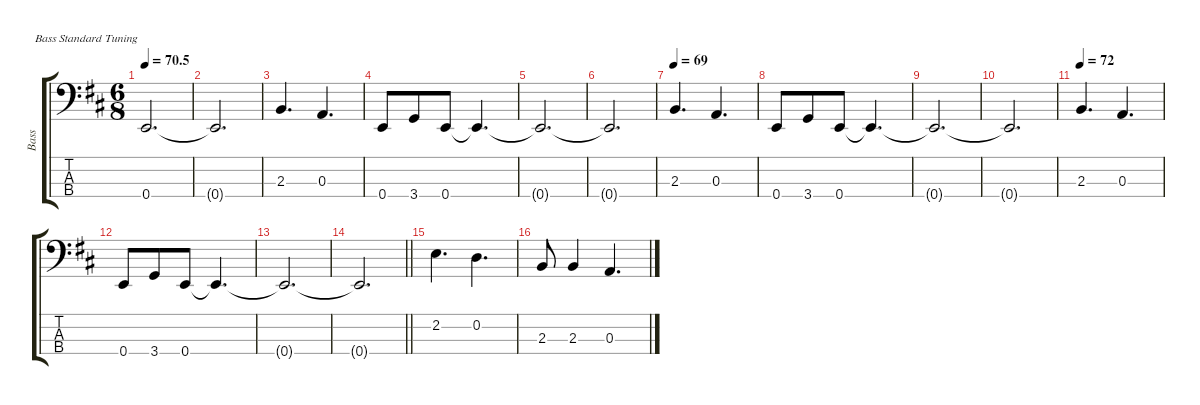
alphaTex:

\defaultSystemsLayout 4
\hideDynamics
\bracketExtendMode groupsimilarinstruments
\firstSystemTrackNameMode fullname
\otherSystemsTrackNameOrientation horizontal
\track ("Bass" "bass") {defaultSystemsLayout 8 instrument electricbassfinger}
\staff {score tabs}
\tuning (G2 D2 A1 E1)
\ts (6 8)
\tempo
70.5
\accidentals auto
\clef f4
\ottava regular
\simile none
\ks bminor
0.4{t}.2{d dy ff} |
0.4{t}.2{d} |
2.3.4{d} 0.3.4{d} |
0.4.8 3.4.8 0.4.8 0.4{t}.4{d} |
0.4{t}.2{d} |
0.4{t}.2{d} |
\tempo 69
2.3.4{d} 0.3.4{d} |
0.4.8 3.4.8 0.4.8 0.4{t}.4{d} |
0.4{t}.2{d} |
0.4{t}.2{d} |
\tempo 72
2.3.4{d} 0.3.4{d} |
0.4.8 3.4.8 0.4.8 0.4{t}.4{d} |
0.4{t}.2{d} |
\barLineRight lightlight
0.4{t}.2{d} |
2.2.4{d} 0.2.4{d} |
2.3.8 2.3.4 0.3.4{d}
